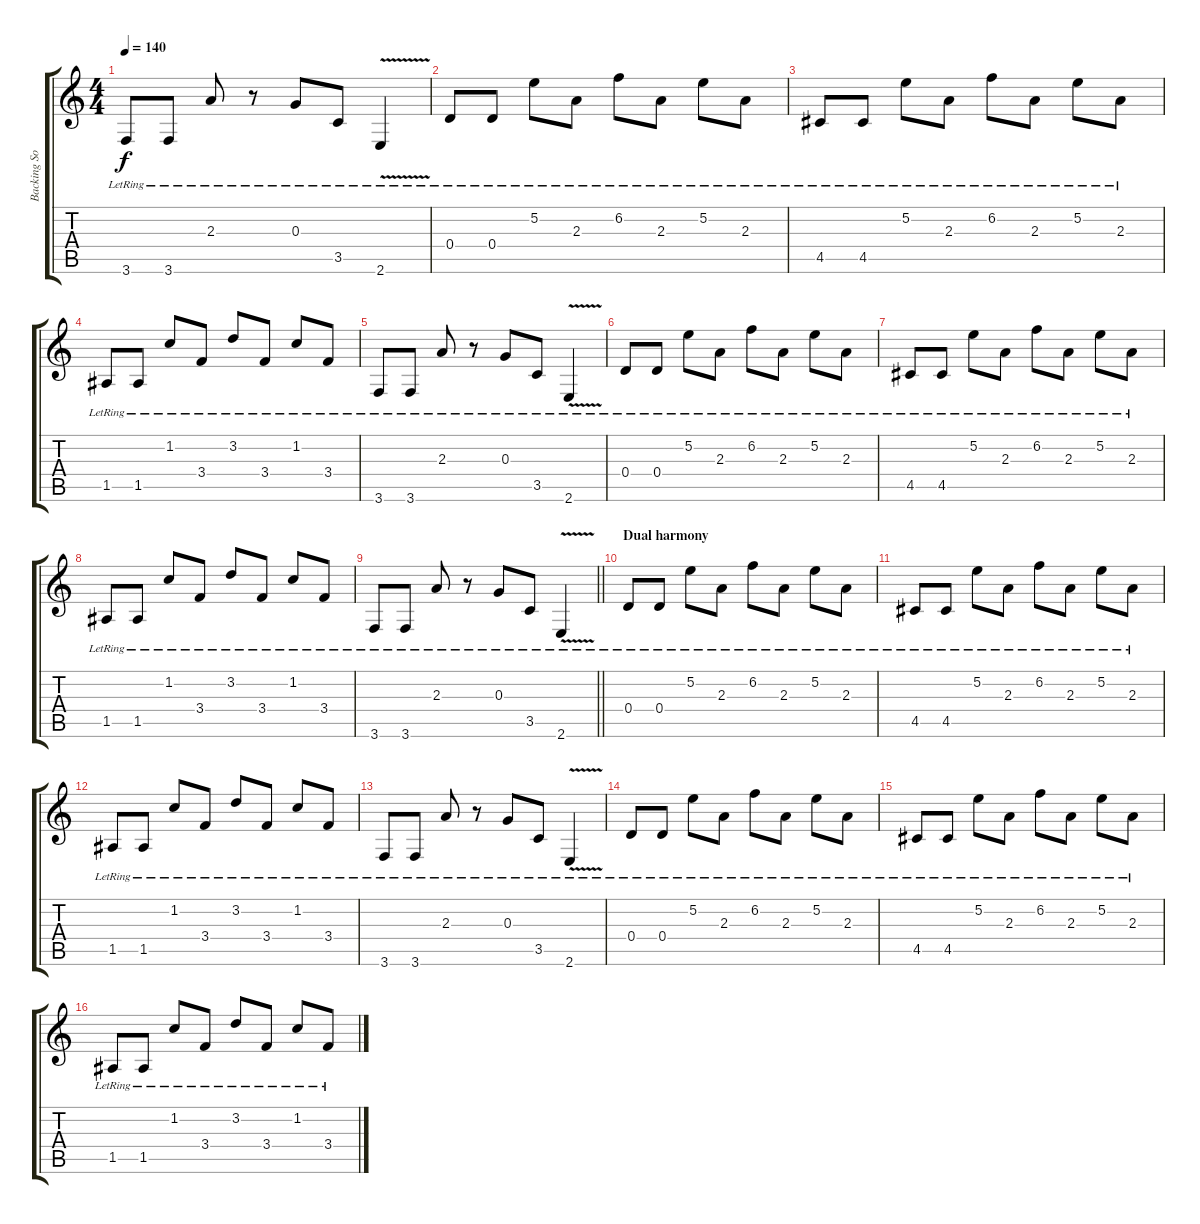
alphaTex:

\track ("Backing Solo" "Backing So") {instrument acousticguitarsteel}
\staff {score tabs}
\tuning (E4 B3 G3 D3 A2 D2) {hide}
\ts (4 4)
\tempo 140
\clef g2
\ks c
3.6{lr}.8{dy f} 3.6{lr}.8 2.3{lr}.8 r.8 0.3{lr}.8 3.5{lr}.8 2.6{v lr}.4 |
0.4{lr}.8{volume 11 instrument acousticguitarsteel} 0.4{lr}.8 5.2{lr}.8 2.3{lr}.8 6.2{lr}.8 2.3{lr}.8 5.2{lr}.8 2.3{lr}.8 |
4.5{lr}.8 4.5{lr}.8 5.2{lr}.8 2.3{lr}.8 6.2{lr}.8 2.3{lr}.8 5.2{lr}.8 2.3{lr}.8 |
1.5{lr}.8 1.5{lr}.8 1.2{lr}.8 3.4{lr}.8 3.2{lr}.8 3.4{lr}.8 1.2{lr}.8 3.4{lr}.8 |
3.6{lr}.8 3.6{lr}.8 2.3{lr}.8 r.8 0.3{lr}.8 3.5{lr}.8 2.6{v lr}.4 |
0.4{lr}.8{volume 11 instrument acousticguitarsteel} 0.4{lr}.8 5.2{lr}.8 2.3{lr}.8 6.2{lr}.8 2.3{lr}.8 5.2{lr}.8 2.3{lr}.8 |
4.5{lr}.8 4.5{lr}.8 5.2{lr}.8 2.3{lr}.8 6.2{lr}.8 2.3{lr}.8 5.2{lr}.8 2.3{lr}.8 |
1.5{lr}.8 1.5{lr}.8 1.2{lr}.8 3.4{lr}.8 3.2{lr}.8 3.4{lr}.8 1.2{lr}.8 3.4{lr}.8 |
\barLineRight lightlight
3.6{lr}.8 3.6{lr}.8 2.3{lr}.8 r.8 0.3{lr}.8 3.5{lr}.8 2.6{v lr}.4 |
\section ("" "Dual harmony")
0.4{lr}.8{volume 11 instrument acousticguitarsteel} 0.4{lr}.8 5.2{lr}.8 2.3{lr}.8 6.2{lr}.8 2.3{lr}.8 5.2{lr}.8 2.3{lr}.8 |
4.5{lr}.8 4.5{lr}.8 5.2{lr}.8 2.3{lr}.8 6.2{lr}.8 2.3{lr}.8 5.2{lr}.8 2.3{lr}.8 |
1.5{lr}.8 1.5{lr}.8 1.2{lr}.8 3.4{lr}.8 3.2{lr}.8 3.4{lr}.8 1.2{lr}.8 3.4{lr}.8 |
3.6{lr}.8 3.6{lr}.8 2.3{lr}.8 r.8 0.3{lr}.8 3.5{lr}.8 2.6{v lr}.4 |
0.4{lr}.8{volume 11 instrument acousticguitarsteel} 0.4{lr}.8 5.2{lr}.8 2.3{lr}.8 6.2{lr}.8 2.3{lr}.8 5.2{lr}.8 2.3{lr}.8 |
4.5{lr}.8 4.5{lr}.8 5.2{lr}.8 2.3{lr}.8 6.2{lr}.8 2.3{lr}.8 5.2{lr}.8 2.3{lr}.8 |
1.5{lr}.8 1.5{lr}.8 1.2{lr}.8 3.4{lr}.8 3.2{lr}.8 3.4{lr}.8 1.2{lr}.8 3.4{lr}.8
